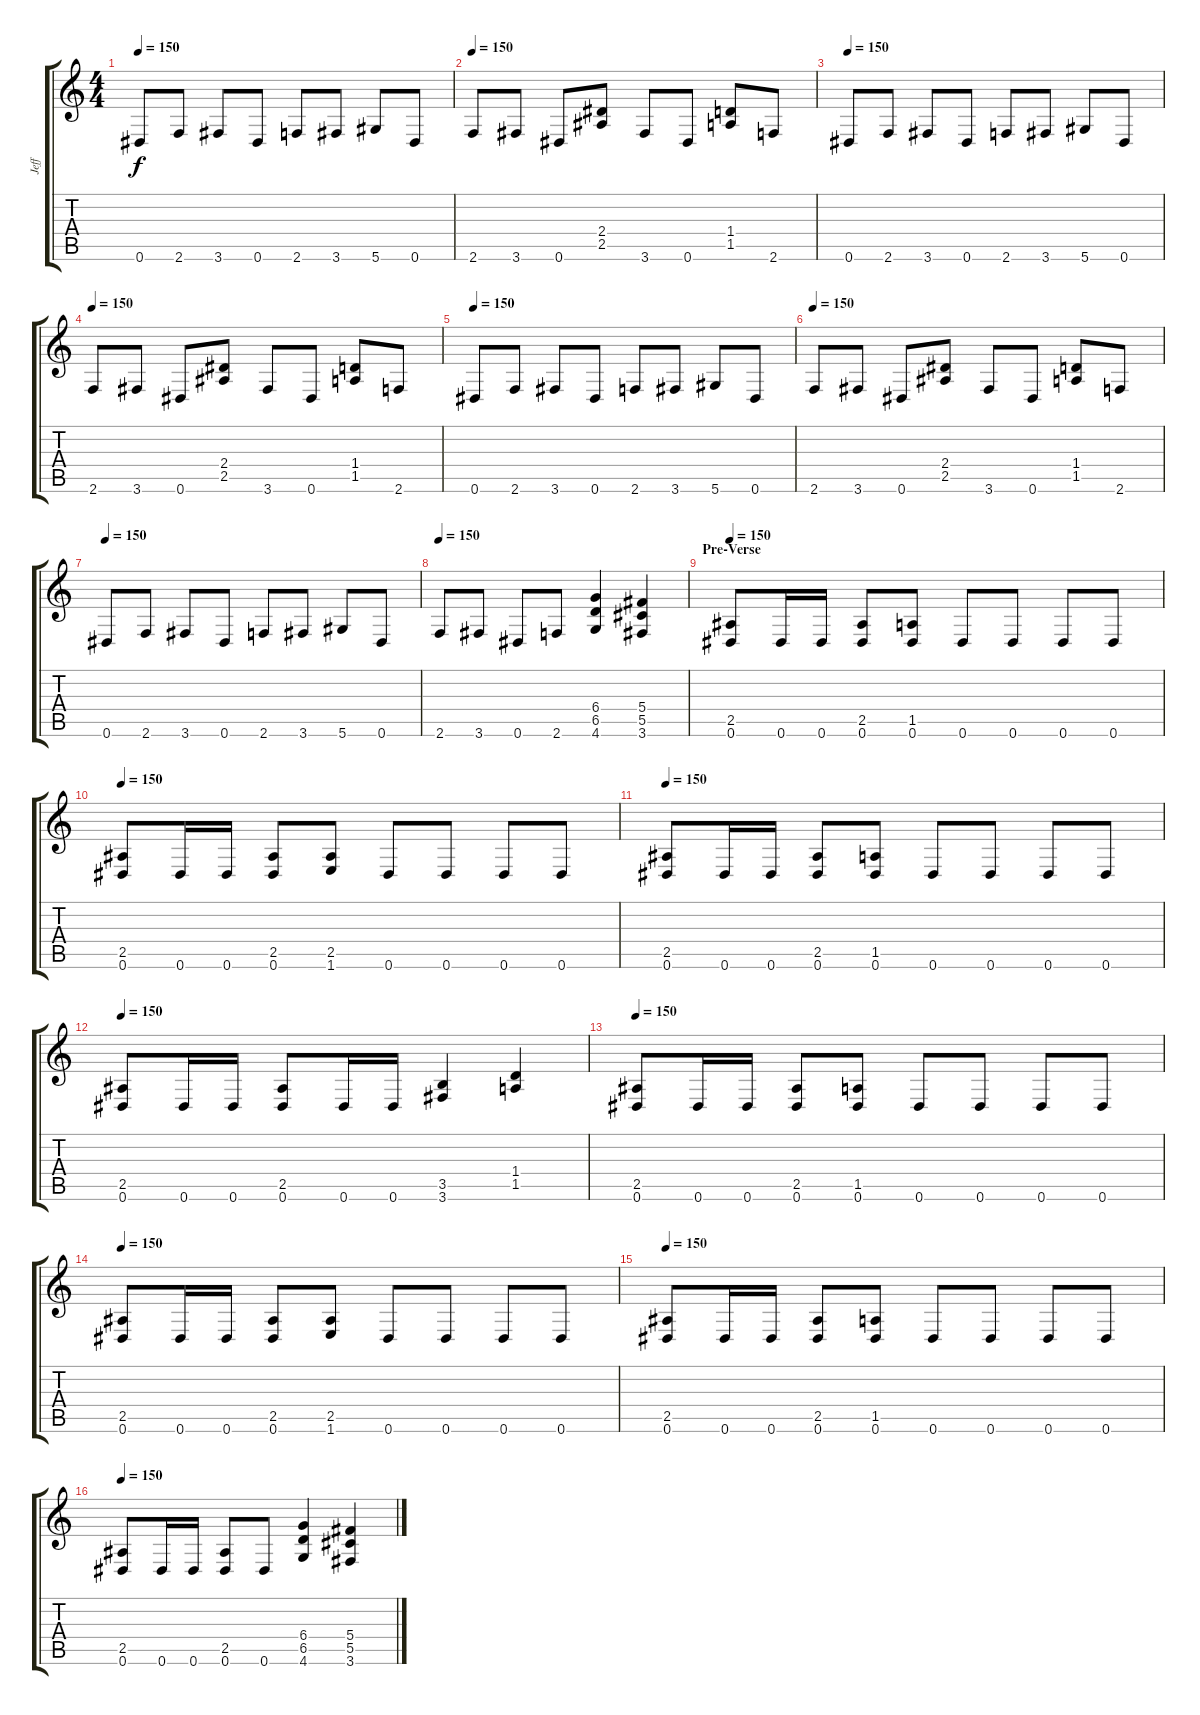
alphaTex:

\track ("Jeff" "Jeff") {instrument distortionguitar}
\staff {score tabs}
\tuning (Eb4 Bb3 Gb3 Db3 Ab2 Eb2) {hide}
\ts (4 4)
\tempo 150
\clef g2
\ks c
0.6.8{dy f} 2.6.8 3.6.8 0.6.8 2.6.8 3.6.8 5.6.8 0.6.8 |
\tempo 150
2.6.8 3.6.8 0.6.8 (2.4 2.5).8 3.6.8 0.6.8 (1.4 1.5).8 2.6.8 |
\tempo 150
0.6.8 2.6.8 3.6.8 0.6.8 2.6.8 3.6.8 5.6.8 0.6.8 |
\tempo 150
2.6.8 3.6.8 0.6.8 (2.4 2.5).8 3.6.8 0.6.8 (1.4 1.5).8 2.6.8 |
\tempo 150
0.6.8 2.6.8 3.6.8 0.6.8 2.6.8 3.6.8 5.6.8 0.6.8 |
\tempo 150
2.6.8 3.6.8 0.6.8 (2.4 2.5).8 3.6.8 0.6.8 (1.4 1.5).8 2.6.8 |
\tempo 150
0.6.8 2.6.8 3.6.8 0.6.8 2.6.8 3.6.8 5.6.8 0.6.8 |
\tempo 150
2.6.8 3.6.8 0.6.8 2.6.8 (6.4 6.5 4.6).4 (5.4 5.5 3.6).4 |
\section ("" "Pre-Verse")
\tempo 150
(2.5 0.6).8 0.6.16 0.6.16 (2.5 0.6).8 (1.5 0.6).8 0.6.8 0.6.8 0.6.8 0.6.8 |
\tempo 150
(2.5 0.6).8 0.6.16 0.6.16 (2.5 0.6).8 (2.5 1.6).8 0.6.8 0.6.8 0.6.8 0.6.8 |
\tempo 150
(2.5 0.6).8 0.6.16 0.6.16 (2.5 0.6).8 (1.5 0.6).8 0.6.8 0.6.8 0.6.8 0.6.8 |
\tempo 150
(2.5 0.6).8 0.6.16 0.6.16 (2.5 0.6).8 0.6.16 0.6.16 (3.5 3.6).4 (1.4 1.5).4 |
\tempo 150
(2.5 0.6).8 0.6.16 0.6.16 (2.5 0.6).8 (1.5 0.6).8 0.6.8 0.6.8 0.6.8 0.6.8 |
\tempo 150
(2.5 0.6).8 0.6.16 0.6.16 (2.5 0.6).8 (2.5 1.6).8 0.6.8 0.6.8 0.6.8 0.6.8 |
\tempo 150
(2.5 0.6).8 0.6.16 0.6.16 (2.5 0.6).8 (1.5 0.6).8 0.6.8 0.6.8 0.6.8 0.6.8 |
\tempo 150
(2.5 0.6).8 0.6.16 0.6.16 (2.5 0.6).8 0.6.8 (6.4 6.5 4.6).4 (5.4 5.5 3.6).4
